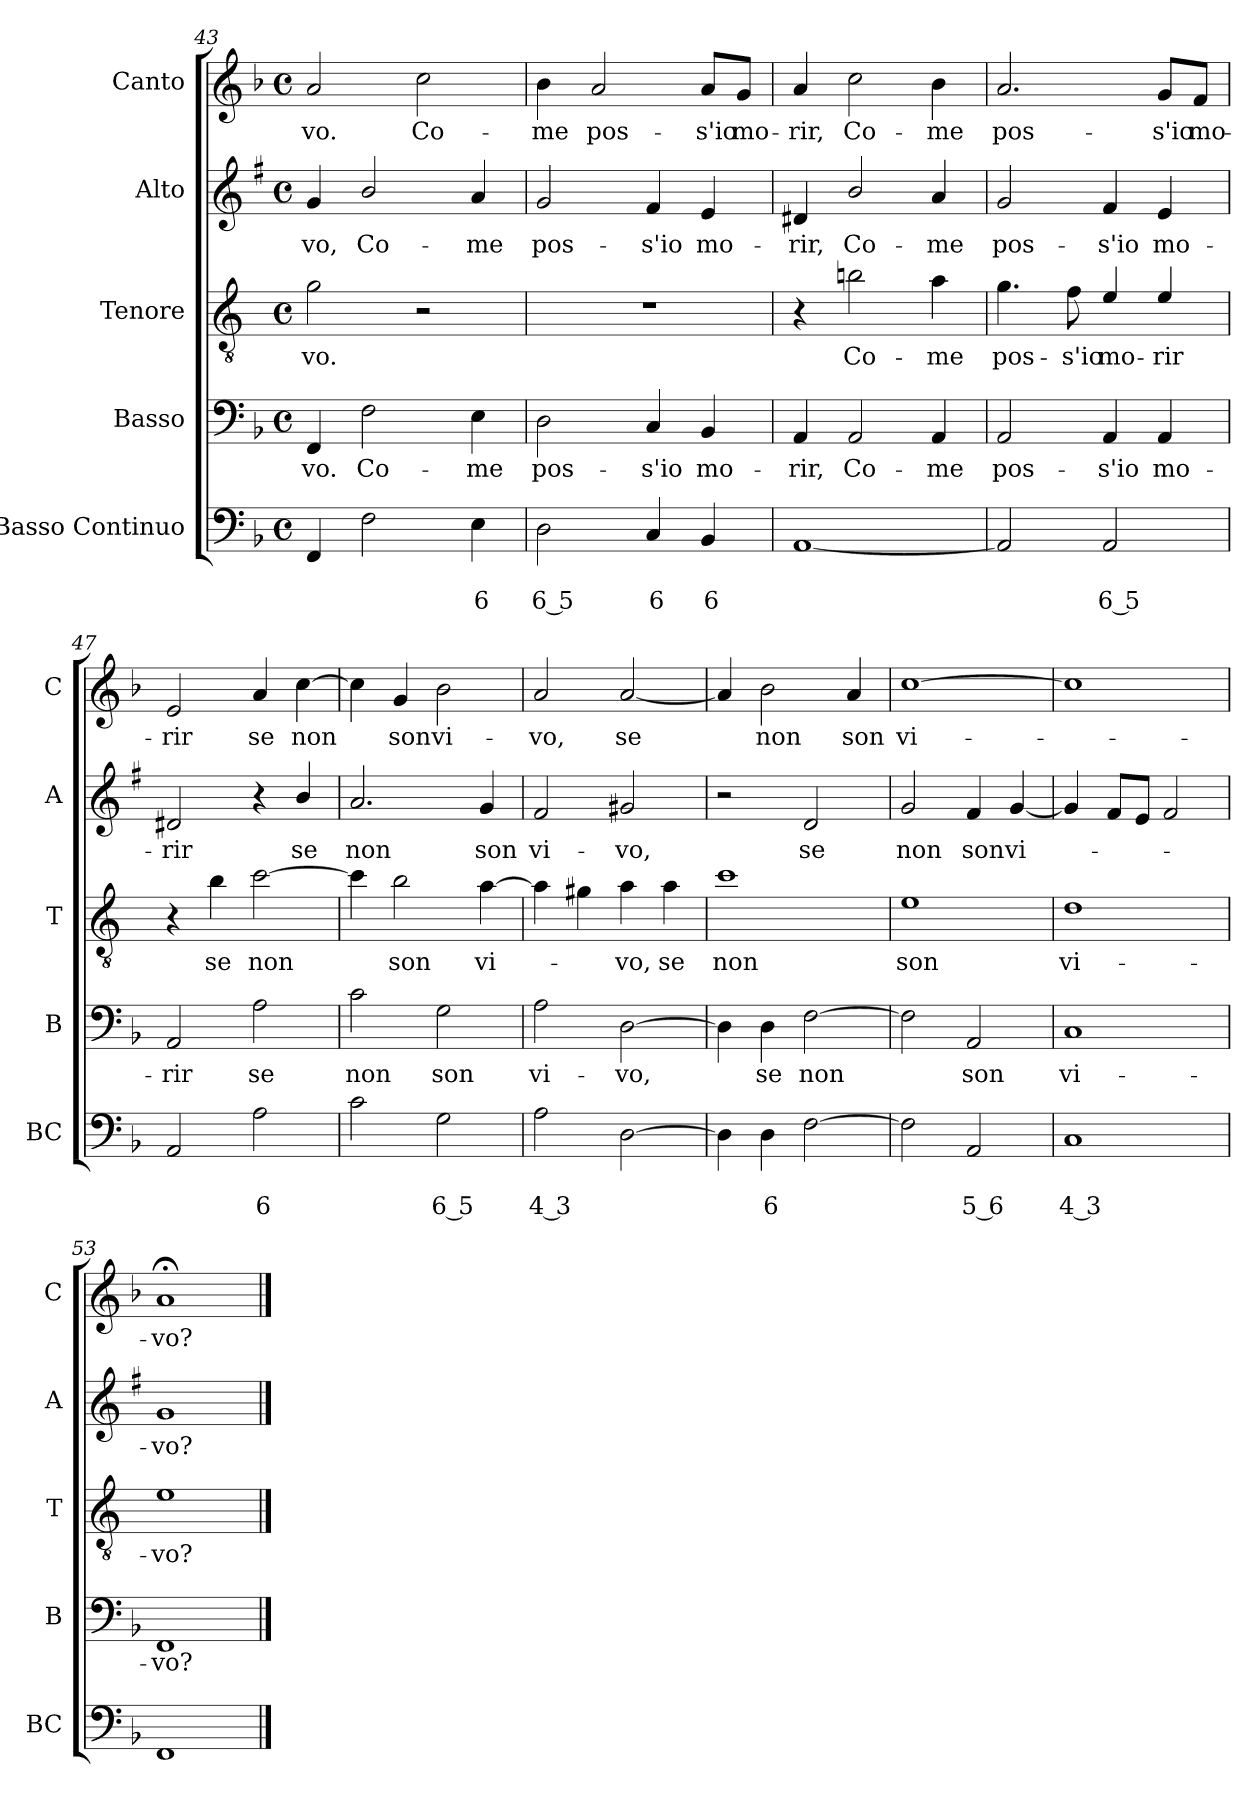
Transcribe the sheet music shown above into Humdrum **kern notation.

**kern	**text	**text	**kern	**text	**kern	**text	**kern	**text	**kern	**text
*part5	*part5	*part5	*part4	*part4	*part3	*part3	*part2	*part2	*part1	*part1
*staff5	*staff5	*staff5	*staff4	*staff4	*staff3	*staff3	*staff2	*staff2	*staff1	*staff1
*I"Basso Continuo	*	*	*I"Basso	*	*I"Tenore	*	*I"Alto	*	*I"Canto	*
*I'BC	*	*	*I'B	*	*I'T	*	*I'A	*	*I'C	*
*clefF4	*	*	*clefF4	*	*clefGv2	*	*clefG2	*	*clefG2	*
*	*	*	*	*	*ITrd4c7	*	*ITrd1c2	*	*	*
*k[b-]	*	*	*k[b-]	*	*k[b-]	*	*k[b-]	*	*k[b-]	*
*F:	*	*	*F:	*	*F:	*	*F:	*	*F:	*
*M4/4	*	*	*M4/4	*	*M4/4	*	*M4/4	*	*M4/4	*
*met(c)	*	*	*met(c)	*	*met(c)	*	*met(c)	*	*met(c)	*
=43	=43	=43	=43	=43	=43	=43	=43	=43	=43	=43
!	!	!	!	!LO:LY:b	!	!LO:LY:b	!	!LO:LY:b	!	!LO:LY:b
4FF/	.	.	4FF/	-vo.	2c\	-vo.	4f/	-vo,	2a/	-vo.
!	!	!	!	!LO:LY:b	!	!	!	!LO:LY:b	!	!
2F\	.	.	2F\	Co-	.	.	2a/	Co-	.	.
!	!	!	!	!	!	!	!	!	!	!LO:LY:b
.	.	.	.	.	2r	.	.	.	2cc\	Co-
!	!	!LO:LY:b	!	!LO:LY:b	!	!	!	!LO:LY:b	!	!
4E\	.	6	4E\	-me	.	.	4g/	-me	.	.
=44	=44	=44	=44	=44	=44	=44	=44	=44	=44	=44
!	!	!LO:LY:b	!	!LO:LY:b	!	!	!	!LO:LY:b	!	!LO:LY:b
2D\	.	6 5	2D\	pos-	1r	.	2f/	pos-	4b-\	-me
!	!	!	!	!	!	!	!	!	!	!LO:LY:b
.	.	.	.	.	.	.	.	.	2a/	pos-
!	!	!LO:LY:b	!	!LO:LY:b	!	!	!	!LO:LY:b	!	!
4C/	.	6	4C/	-s'io	.	.	4e/	-s'io	.	.
!	!	!LO:LY:b	!	!LO:LY:b	!	!	!	!LO:LY:b	!	!LO:LY:b
4BB-/	.	6	4BB-/	mo-	.	.	4d/	mo-	8a/L	-s'io
!	!	!	!	!	!	!	!	!	!	!LO:LY:b
.	.	.	.	.	.	.	.	.	8g/J	mo-
=45	=45	=45	=45	=45	=45	=45	=45	=45	=45	=45
!	!	!	!	!LO:LY:b	!	!	!	!LO:LY:b	!	!LO:LY:b
[1AA	.	.	4AA/	-rir,	4r	.	4c#X/	-rir,	4a/	-rir,
!	!	!	!	!LO:LY:b	!	!LO:LY:b	!	!LO:LY:b	!	!LO:LY:b
.	.	.	2AA/	Co-	2eni\	Co-	2a/	Co-	2cc\	Co-
!	!	!	!	!LO:LY:b	!	!LO:LY:b	!	!LO:LY:b	!	!LO:LY:b
.	.	.	4AA/	-me	4d\	-me	4g/	-me	4b-\	-me
=46	=46	=46	=46	=46	=46	=46	=46	=46	=46	=46
!	!	!	!	!LO:LY:b	!	!LO:LY:b	!	!LO:LY:b	!	!LO:LY:b
2AA/]	.	.	2AA/	pos-	4.c\	pos-	2f/	pos-	2.a/	pos-
!	!	!	!	!	!	!LO:LY:b	!	!	!	!
.	.	.	.	.	8B-\	-s'io	.	.	.	.
!	!	!LO:LY:b	!	!LO:LY:b	!	!LO:LY:b	!	!LO:LY:b	!	!
2AA/	.	6 5	4AA/	-s'io	4A/	mo-	4e/	-s'io	.	.
!	!	!	!	!LO:LY:b	!	!LO:LY:b	!	!LO:LY:b	!	!LO:LY:b
.	.	.	4AA/	mo-	4A/	-rir	4d/	mo-	8g/L	-s'io
!	!	!	!	!	!	!	!	!	!	!LO:LY:b
.	.	.	.	.	.	.	.	.	8f/J	mo-
!!LO:LB:g=z
=47	=47	=47	=47	=47	=47	=47	=47	=47	=47	=47
!	!	!	!	!LO:LY:b	!	!	!	!LO:LY:b	!	!LO:LY:b
2AA/	.	.	2AA/	-rir	4r	.	2c#X/	-rir	2e/	-rir
!	!	!	!	!	!	!LO:LY:b	!	!	!	!
.	.	.	.	.	4e\	se	.	.	.	.
!	!	!LO:LY:b	!	!LO:LY:b	!	!LO:LY:b	!	!	!	!LO:LY:b
2A\	.	6	2A\	se	[2f\	non	4r	.	4a/	se
!	!	!	!	!	!	!	!	!LO:LY:b	!	!LO:LY:b
.	.	.	.	.	.	.	4a/	se	[4cc\	non
=48	=48	=48	=48	=48	=48	=48	=48	=48	=48	=48
!	!	!	!	!LO:LY:b	!	!	!	!LO:LY:b	!	!
2c\	.	.	2c\	non	4f\]	.	2.g/	non	4cc\]	.
!	!	!	!	!	!	!LO:LY:b	!	!	!	!LO:LY:b
.	.	.	.	.	2e\	son	.	.	4g/	son
!	!	!LO:LY:b	!	!LO:LY:b	!	!	!	!	!	!LO:LY:b
2G\	.	6 5	2G\	son	.	.	.	.	2b-\	vi-
!	!	!	!	!	!	!LO:LY:b	!	!LO:LY:b	!	!
.	.	.	.	.	[4d\	vi-	4f/	son	.	.
=49	=49	=49	=49	=49	=49	=49	=49	=49	=49	=49
!	!	!LO:LY:b	!	!LO:LY:b	!	!	!	!LO:LY:b	!	!LO:LY:b
2A\	.	4 3	2A\	vi-	4d\]	.	2e/	vi-	2a/	-vo,
.	.	.	.	.	4c#X\	.	.	.	.	.
!	!	!	!	!LO:LY:b	!	!LO:LY:b	!	!LO:LY:b	!	!LO:LY:b
[2D\	.	.	[2D\	-vo,	4d\	-vo,	2f#X/	-vo,	[2a/	se
!	!	!	!	!	!	!LO:LY:b	!	!	!	!
.	.	.	.	.	4d\	se	.	.	.	.
=50	=50	=50	=50	=50	=50	=50	=50	=50	=50	=50
!	!	!	!	!	!	!LO:LY:b	!	!	!	!
4D\]	.	.	4D\]	.	1f	non	2r	.	4a/]	.
!	!	!LO:LY:b	!	!LO:LY:b	!	!	!	!	!	!LO:LY:b
4D\	.	6	4D\	se	.	.	.	.	2b-\	non
!	!	!	!	!LO:LY:b	!	!	!	!LO:LY:b	!	!
[2F\	.	.	[2F\	non	.	.	2c/	se	.	.
!	!	!	!	!	!	!	!	!	!	!LO:LY:b
.	.	.	.	.	.	.	.	.	4a/	son
=51	=51	=51	=51	=51	=51	=51	=51	=51	=51	=51
!	!	!	!	!	!	!LO:LY:b	!	!LO:LY:b	!	!LO:LY:b
2F\]	.	.	2F\]	.	1A	son	2f/	non	[1cc	vi-
!	!	!LO:LY:b	!	!LO:LY:b	!	!	!	!LO:LY:b	!	!
2AA/	.	5 6	2AA/	son	.	.	4e/	son	.	.
!	!	!	!	!	!	!	!	!LO:LY:b	!	!
.	.	.	.	.	.	.	[4f/	vi-	.	.
=52	=52	=52	=52	=52	=52	=52	=52	=52	=52	=52
!	!	!LO:LY:b	!	!LO:LY:b	!	!LO:LY:b	!	!	!	!
1C	.	4 3	1C	vi-	1G	vi-	4f/]	.	1cc]	.
.	.	.	.	.	.	.	8e/L	.	.	.
.	.	.	.	.	.	.	8d/J	.	.	.
.	.	.	.	.	.	.	2e/	.	.	.
=53	=53	=53	=53	=53	=53	=53	=53	=53	=53	=53
!	!	!	!	!LO:LY:b	!	!LO:LY:b	!	!LO:LY:b	!	!LO:LY:b
1FF	.	.	1FF	-vo?	1A	-vo?	1f	-vo?	1a;<	-vo?
==	==	==	==	==	==	==	==	==	==	==
*-	*-	*-	*-	*-	*-	*-	*-	*-	*-	*-
